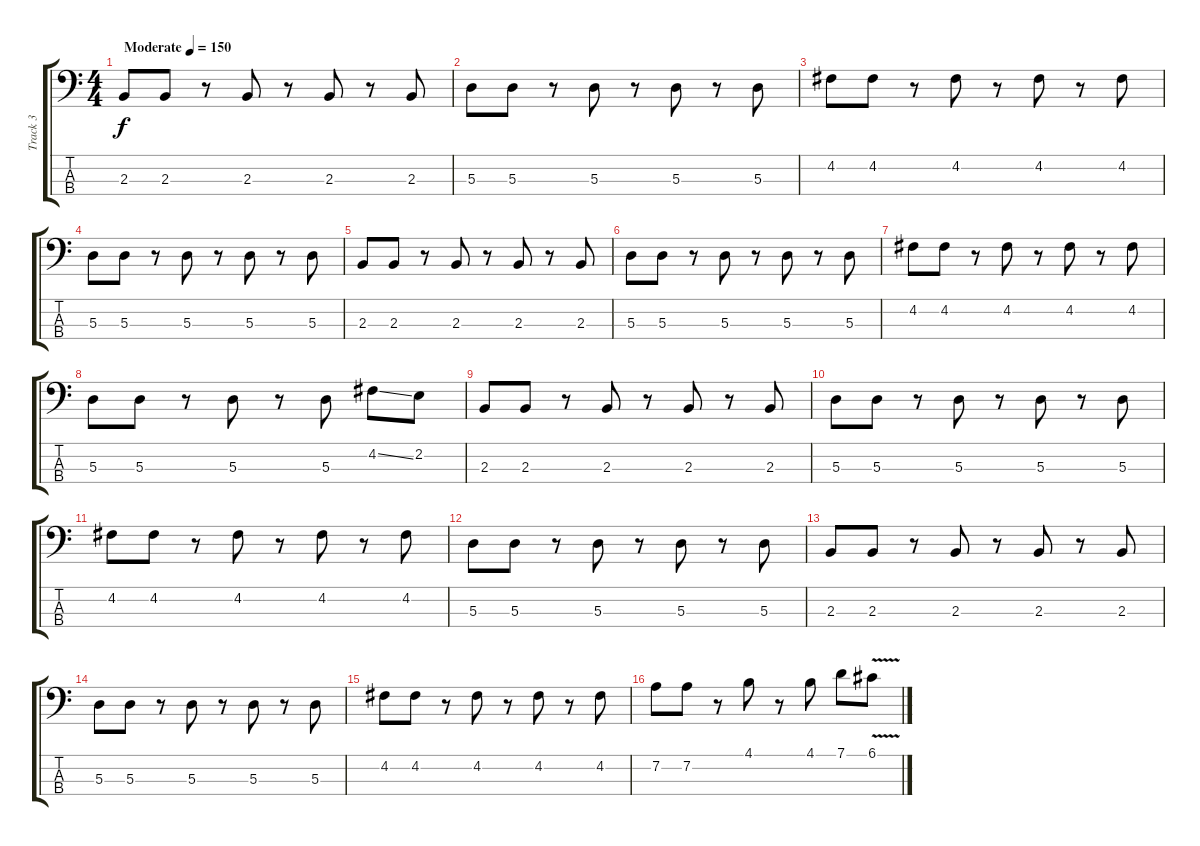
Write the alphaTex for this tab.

\track ("Track 3" "Track 3") {instrument electricbasspick}
\staff {score tabs}
\tuning (G2 D2 A1 D1) {hide}
\ts (4 4)
\tempo (150 "Moderate")
\clef f4
\ks c
2.3.8{dy f instrument electricbasspick} 2.3.8 r.8 2.3.8 r.8 2.3.8 r.8 2.3.8 |
5.3.8 5.3.8 r.8 5.3.8 r.8 5.3.8 r.8 5.3.8 |
4.2.8 4.2.8 r.8 4.2.8 r.8 4.2.8 r.8 4.2.8 |
5.3.8 5.3.8 r.8 5.3.8 r.8 5.3.8 r.8 5.3.8 |
2.3.8 2.3.8 r.8 2.3.8 r.8 2.3.8 r.8 2.3.8 |
5.3.8 5.3.8 r.8 5.3.8 r.8 5.3.8 r.8 5.3.8 |
4.2.8 4.2.8 r.8 4.2.8 r.8 4.2.8 r.8 4.2.8 |
5.3.8 5.3.8 r.8 5.3.8 r.8 5.3.8 4.2{ss}.8 2.2.8 |
2.3.8 2.3.8 r.8 2.3.8 r.8 2.3.8 r.8 2.3.8 |
5.3.8 5.3.8 r.8 5.3.8 r.8 5.3.8 r.8 5.3.8 |
4.2.8 4.2.8 r.8 4.2.8 r.8 4.2.8 r.8 4.2.8 |
5.3.8 5.3.8 r.8 5.3.8 r.8 5.3.8 r.8 5.3.8 |
2.3.8 2.3.8 r.8 2.3.8 r.8 2.3.8 r.8 2.3.8 |
5.3.8 5.3.8 r.8 5.3.8 r.8 5.3.8 r.8 5.3.8 |
4.2.8 4.2.8 r.8 4.2.8 r.8 4.2.8 r.8 4.2.8 |
7.2.8 7.2.8 r.8 4.1.8 r.8 4.1.8 7.1.8 6.1{v}.8
